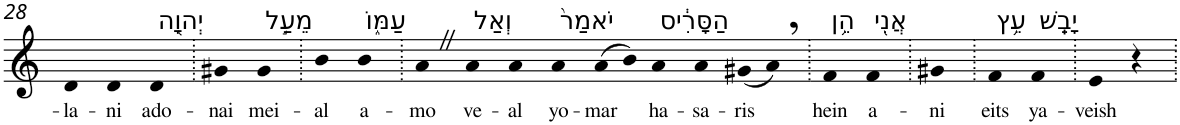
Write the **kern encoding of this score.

**kern	**text
*part1	*part1
*staff1	*staff1
*I"Piano	*
*I'Pno	*
!!LO:PB:g=z
*clefG2	*
*k[]	*
=28	=28
!	!LO:LY:b
4d	-la-
!	!LO:LY:b
4d	-ni
!LO:TX:a:t=יְהוָ֖ה	!
!	!LO:LY:b
4d	ado-
=29.	=29.
!	!LO:LY:b
4g#X	-nai
!LO:TX:a:t=מֵעַ֣ל	!
!	!LO:LY:b
4g#	mei-
=30.	=30.
!	!LO:LY:b
4b	-al
!LO:TX:a:t=עַמּ֑וֹ	!
!	!LO:LY:b
4b	a-
=31.	=31.
!	!LO:LY:b
4aZ	-mo
!LO:TX:a:t=וְאַל	!
!	!LO:LY:b
4a	ve-
!	!LO:LY:b
4a	-al
!LO:TX:a:t=יֹאמַר֙	!
!	!LO:LY:b
4a	yo-
!	!LO:LY:b
(8a	-mar
8b)	.
!LO:TX:a:t=הַסָּרִ֔יס	!
!	!LO:LY:b
4a	ha-
!	!LO:LY:b
4a	-sa-
!	!LO:LY:b
(8g#X	-ris
8a,)	.
=32.	=32.
!LO:TX:a:t=הֵ֥ן	!
!	!LO:LY:b
4f	hein
!LO:TX:a:t=אֲנִ֖י	!
!	!LO:LY:b
4f	a-
=33.	=33.
!	!LO:LY:b
4g#X	-ni
=34.	=34.
!LO:TX:a:t=עֵ֥ץ	!
!	!LO:LY:b
4f	eits
!LO:TX:a:t=יָבֵֽשׁ	!
!	!LO:LY:b
4f	ya-
=35.	=35.
!	!LO:LY:b
4e	-veish
4r	.
=.	=.
*-	*-
